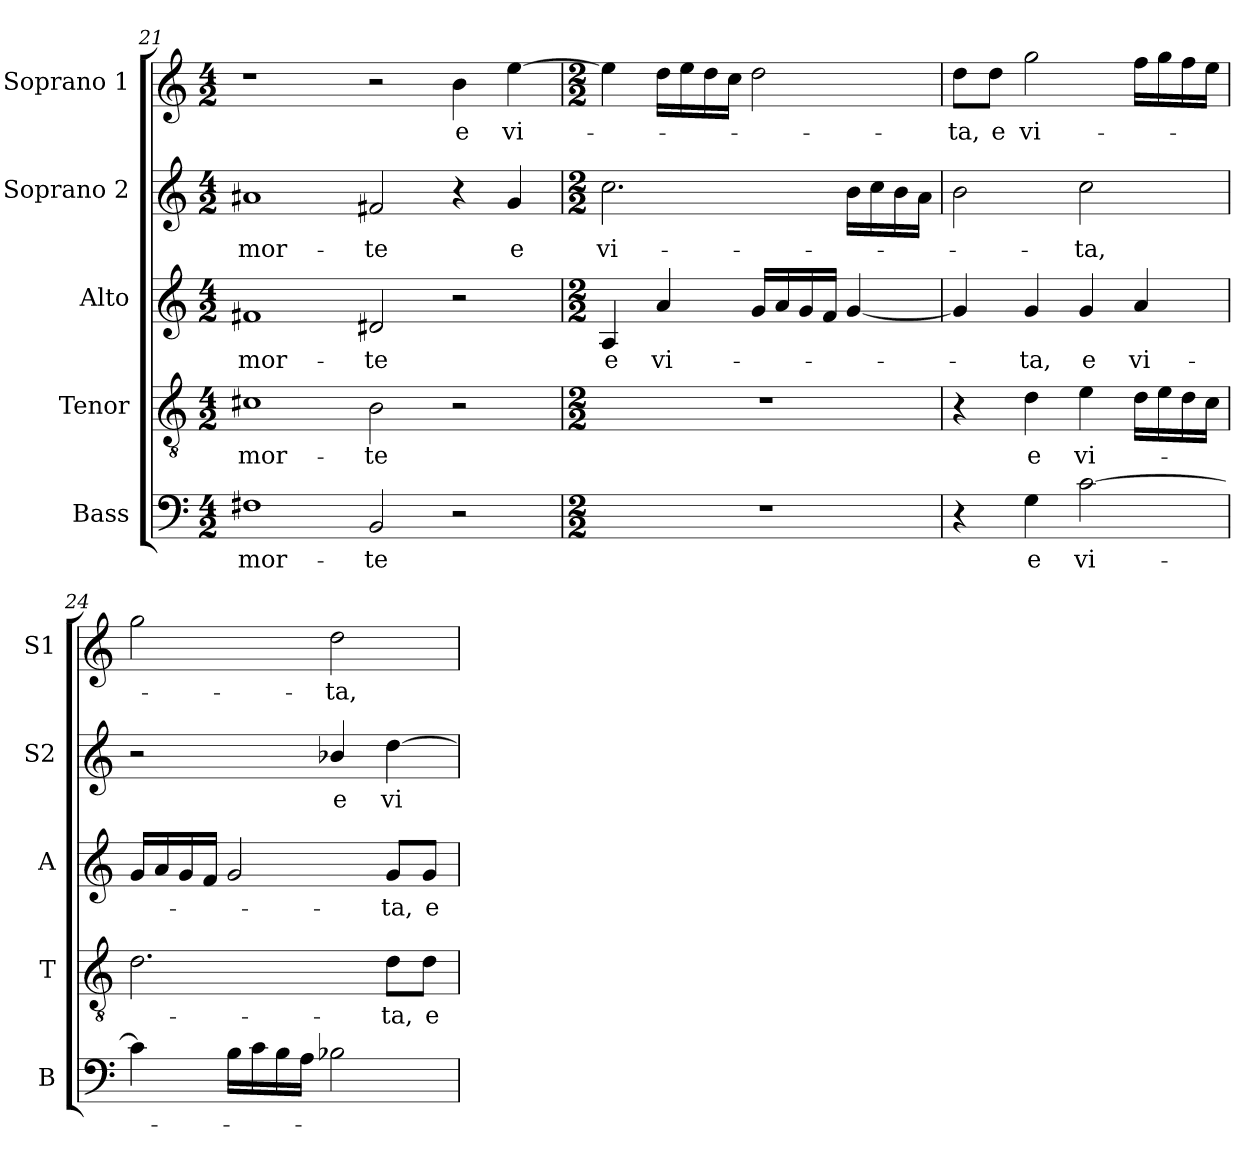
**kern	**text	**kern	**text	**kern	**text	**kern	**text	**kern	**text
*part5	*part5	*part4	*part4	*part3	*part3	*part2	*part2	*part1	*part1
*staff5	*staff5	*staff4	*staff4	*staff3	*staff3	*staff2	*staff2	*staff1	*staff1
*I"Bass	*	*I"Tenor	*	*I"Alto	*	*I"Soprano 2	*	*I"Soprano 1	*
*I'B	*	*I'T	*	*I'A	*	*I'S2	*	*I'S1	*
!!LO:PB:g=z
*clefF4	*	*clefGv2	*	*clefG2	*	*clefG2	*	*clefG2	*
*	*	*ITrd7c12	*	*	*	*	*	*	*
*k[]	*	*k[]	*	*k[]	*	*k[]	*	*k[]	*
*C:	*	*C:	*	*C:	*	*C:	*	*C:	*
*M4/2	*	*M4/2	*	*M4/2	*	*M4/2	*	*M4/2	*
=21	=21	=21	=21	=21	=21	=21	=21	=21	=21
!	!LO:LY:b:color=#000000	!	!	!	!	!	!	!	!
!	!	!	!LO:LY:b:color=#000000	!	!	!	!	!	!
!	!	!	!	!	!LO:LY:b:color=#000000	!	!	!	!
!	!	!	!	!	!	!	!LO:LY:b:color=#000000	!	!
1F#Xi	mor-	1C#Xi	mor-	1f#Xi	mor-	1a#Xi	mor-	1r	.
!	!LO:LY:b:color=#000000	!	!	!	!	!	!	!	!
!	!	!	!LO:LY:b:color=#000000	!	!	!	!	!	!
!	!	!	!	!	!LO:LY:b:color=#000000	!	!	!	!
!	!	!	!	!	!	!	!LO:LY:b:color=#000000	!	!
2BBi/	-te	2BBi\	-te	2d#Xi/	-te	2f#Xi/	-te	2r	.
!	!	!	!	!	!	!	!	!	!LO:LY:b:color=#000000
2r	.	2r	.	2r	.	4r	.	4bi\	e
!	!	!	!	!	!	!	!LO:LY:b:color=#000000	!	!
!	!	!	!	!	!	!	!	!	!LO:LY:b:color=#000000
.	.	.	.	.	.	4gi/	e	[4eei\	vi-
=22	=22	=22	=22	=22	=22	=22	=22	=22	=22
*M2/2	*	*M2/2	*	*M2/2	*	*M2/2	*	*M2/2	*
!	!	!	!	!	!LO:LY:b:color=#000000	!	!	!	!
!	!	!	!	!	!	!	!LO:LY:b:color=#000000	!	!
1r	.	1r	.	4Ai/	e	2.cci\	vi-	4eei\]	.
!	!	!	!	!	!LO:LY:b:color=#000000	!	!	!	!
.	.	.	.	4ai/	vi-	.	.	16ddi\LL	.
.	.	.	.	.	.	.	.	16eei\	.
.	.	.	.	.	.	.	.	16ddi\	.
.	.	.	.	.	.	.	.	16cci\JJ	.
.	.	.	.	16gi/LL	.	.	.	2ddi\	.
.	.	.	.	16ai/	.	.	.	.	.
.	.	.	.	16gi/	.	.	.	.	.
.	.	.	.	16fi/JJ	.	.	.	.	.
.	.	.	.	[4gi/	.	16bi\LL	.	.	.
.	.	.	.	.	.	16cci\	.	.	.
.	.	.	.	.	.	16bi\	.	.	.
.	.	.	.	.	.	16ai\JJ	.	.	.
=23	=23	=23	=23	=23	=23	=23	=23	=23	=23
!	!	!	!	!	!	!	!	!	!LO:LY:b:color=#000000
4r	.	4r	.	4gi/]	.	2bi\	.	8ddi\L	-ta,
!	!	!	!	!	!	!	!	!	!LO:LY:b:color=#000000
.	.	.	.	.	.	.	.	8ddi\J	e
!	!LO:LY:b:color=#000000	!	!	!	!	!	!	!	!
!	!	!	!LO:LY:b:color=#000000	!	!	!	!	!	!
!	!	!	!	!	!LO:LY:b:color=#000000	!	!	!	!
!	!	!	!	!	!	!	!	!	!LO:LY:b:color=#000000
4Gi\	e	4Di\	e	4gi/	-ta,	.	.	2ggi\	vi-
!	!LO:LY:b:color=#000000	!	!	!	!	!	!	!	!
!	!	!	!LO:LY:b:color=#000000	!	!	!	!	!	!
!	!	!	!	!	!LO:LY:b:color=#000000	!	!	!	!
!	!	!	!	!	!	!	!LO:LY:b:color=#000000	!	!
[2ci\	vi-	4Ei\	vi-	4gi/	e	2cci\	-ta,	.	.
!	!	!	!	!	!LO:LY:b:color=#000000	!	!	!	!
.	.	16Di\LL	.	4ai/	vi-	.	.	16ffi\LL	.
.	.	16Ei\	.	.	.	.	.	16ggi\	.
.	.	16Di\	.	.	.	.	.	16ffi\	.
.	.	16Ci\JJ	.	.	.	.	.	16eei\JJ	.
!!LO:LB:g=z
=24	=24	=24	=24	=24	=24	=24	=24	=24	=24
4ci\]	.	2.Di\	.	16gi/LL	.	2r	.	2ggi\	.
.	.	.	.	16ai/	.	.	.	.	.
.	.	.	.	16gi/	.	.	.	.	.
.	.	.	.	16fi/JJ	.	.	.	.	.
16Bi\LL	.	.	.	2gi/	.	.	.	.	.
16ci\	.	.	.	.	.	.	.	.	.
16Bi\	.	.	.	.	.	.	.	.	.
16Ai\JJ	.	.	.	.	.	.	.	.	.
!	!	!	!	!	!	!	!LO:LY:b:color=#000000	!	!
!	!	!	!	!	!	!	!	!	!LO:LY:b:color=#000000
2B-Xi\	.	.	.	.	.	4b-Xi/	e	2ddi\	-ta,
!	!	!	!LO:LY:b:color=#000000	!	!	!	!	!	!
!	!	!	!	!	!LO:LY:b:color=#000000	!	!	!	!
!	!	!	!	!	!	!	!LO:LY:b:color=#000000	!	!
.	.	8Di\L	-ta,	8gi/L	-ta,	[4ddi\	vi-	.	.
!	!	!	!LO:LY:b:color=#000000	!	!	!	!	!	!
!	!	!	!	!	!LO:LY:b:color=#000000	!	!	!	!
.	.	8Di\J	e	8gi/J	e	.	.	.	.
=	=	=	=	=	=	=	=	=	=
*-	*-	*-	*-	*-	*-	*-	*-	*-	*-
